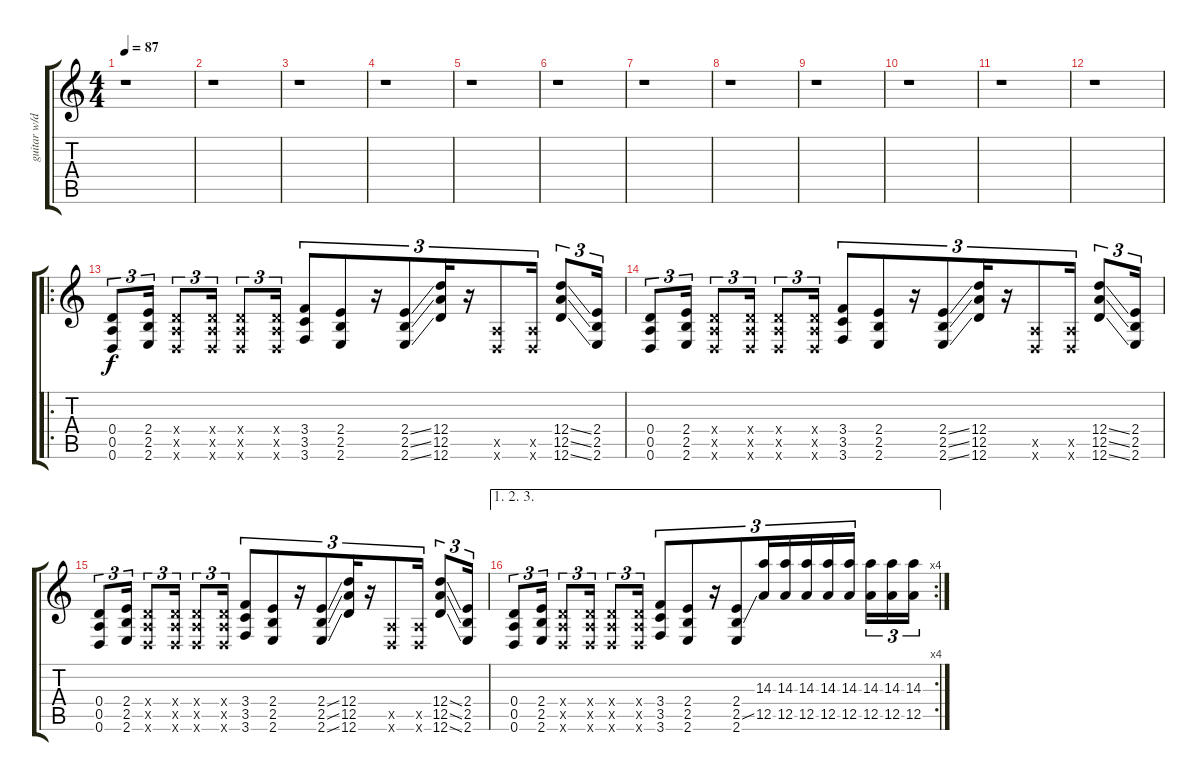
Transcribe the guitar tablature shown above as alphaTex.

\track ("guitar w/dist" "guitar w/d") {instrument distortionguitar}
\staff {score tabs}
\tuning (E4 B3 G3 D3 A2 D2) {hide}
\ts (4 4)
\tempo 87
\clef g2
\ks c
r.1{dy f instrument distortionguitar} |
r.1 |
r.1 |
r.1 |
r.1 |
r.1 |
r.1 |
r.1 |
r.1 |
r.1 |
r.1 |
r.1 |
\ro
(0.4 0.5 0.6).8{tu (3 2)} (2.4 2.5 2.6).16{tu (3 2)} (0.4{x} 0.5{x} 0.6{x}).8{tu (3 2)} (0.4{x} 0.5{x} 0.6{x}).16{tu (3 2)} (0.4{x} 0.5{x} 0.6{x}).8{tu (3 2)} (0.4{x} 0.5{x} 0.6{x}).16{tu (3 2)} (3.4 3.5 3.6).8{tu (3 2)} (2.4 2.5 2.6).8{tu (3 2)} r.16{tu (3 2)} (2.4{ss} 2.5{ss} 2.6{ss}).8{tu (3 2)} (12.4 12.5 12.6).16{tu (3 2)} r.16{tu (3 2)} (0.5{x} 0.6{x}).8{tu (3 2)} (0.5{x} 0.6{x}).16{tu (3 2)} (12.4{ss} 12.5{ss} 12.6{ss}).8{tu (3 2)} (2.4 2.5 2.6).16{tu (3 2)} |
(0.4 0.5 0.6).8{tu (3 2)} (2.4 2.5 2.6).16{tu (3 2)} (0.4{x} 0.5{x} 0.6{x}).8{tu (3 2)} (0.4{x} 0.5{x} 0.6{x}).16{tu (3 2)} (0.4{x} 0.5{x} 0.6{x}).8{tu (3 2)} (0.4{x} 0.5{x} 0.6{x}).16{tu (3 2)} (3.4 3.5 3.6).8{tu (3 2)} (2.4 2.5 2.6).8{tu (3 2)} r.16{tu (3 2)} (2.4{ss} 2.5{ss} 2.6{ss}).8{tu (3 2)} (12.4 12.5 12.6).16{tu (3 2)} r.16{tu (3 2)} (0.5{x} 0.6{x}).8{tu (3 2)} (0.5{x} 0.6{x}).16{tu (3 2)} (12.4{ss} 12.5{ss} 12.6{ss}).8{tu (3 2)} (2.4 2.5 2.6).16{tu (3 2)} |
(0.4 0.5 0.6).8{tu (3 2)} (2.4 2.5 2.6).16{tu (3 2)} (0.4{x} 0.5{x} 0.6{x}).8{tu (3 2)} (0.4{x} 0.5{x} 0.6{x}).16{tu (3 2)} (0.4{x} 0.5{x} 0.6{x}).8{tu (3 2)} (0.4{x} 0.5{x} 0.6{x}).16{tu (3 2)} (3.4 3.5 3.6).8{tu (3 2)} (2.4 2.5 2.6).8{tu (3 2)} r.16{tu (3 2)} (2.4{ss} 2.5{ss} 2.6{ss}).8{tu (3 2)} (12.4 12.5 12.6).16{tu (3 2)} r.16{tu (3 2)} (0.5{x} 0.6{x}).8{tu (3 2)} (0.5{x} 0.6{x}).16{tu (3 2)} (12.4{ss} 12.5{ss} 12.6{ss}).8{tu (3 2)} (2.4 2.5 2.6).16{tu (3 2)} |
\ae (1 2 3)
\rc 4
(0.4 0.5 0.6).8{tu (3 2)} (2.4 2.5 2.6).16{tu (3 2)} (0.4{x} 0.5{x} 0.6{x}).8{tu (3 2)} (0.4{x} 0.5{x} 0.6{x}).16{tu (3 2)} (0.4{x} 0.5{x} 0.6{x}).8{tu (3 2)} (0.4{x} 0.5{x} 0.6{x}).16{tu (3 2)} (3.4 3.5 3.6).8{tu (3 2)} (2.4 2.5 2.6).8{tu (3 2)} r.16{tu (3 2)} (2.4{ss} 2.5{ss} 2.6{ss}).8{tu (3 2)} (14.3 12.5).16{tu (3 2)} (14.3 12.5).16{tu (3 2)} (14.3 12.5).16{tu (3 2)} (14.3 12.5).16{tu (3 2)} (14.3 12.5).16{tu (3 2)} (14.3 12.5).16{tu (3 2)} (14.3 12.5).16{tu (3 2)} (14.3 12.5).16{tu (3 2)}
